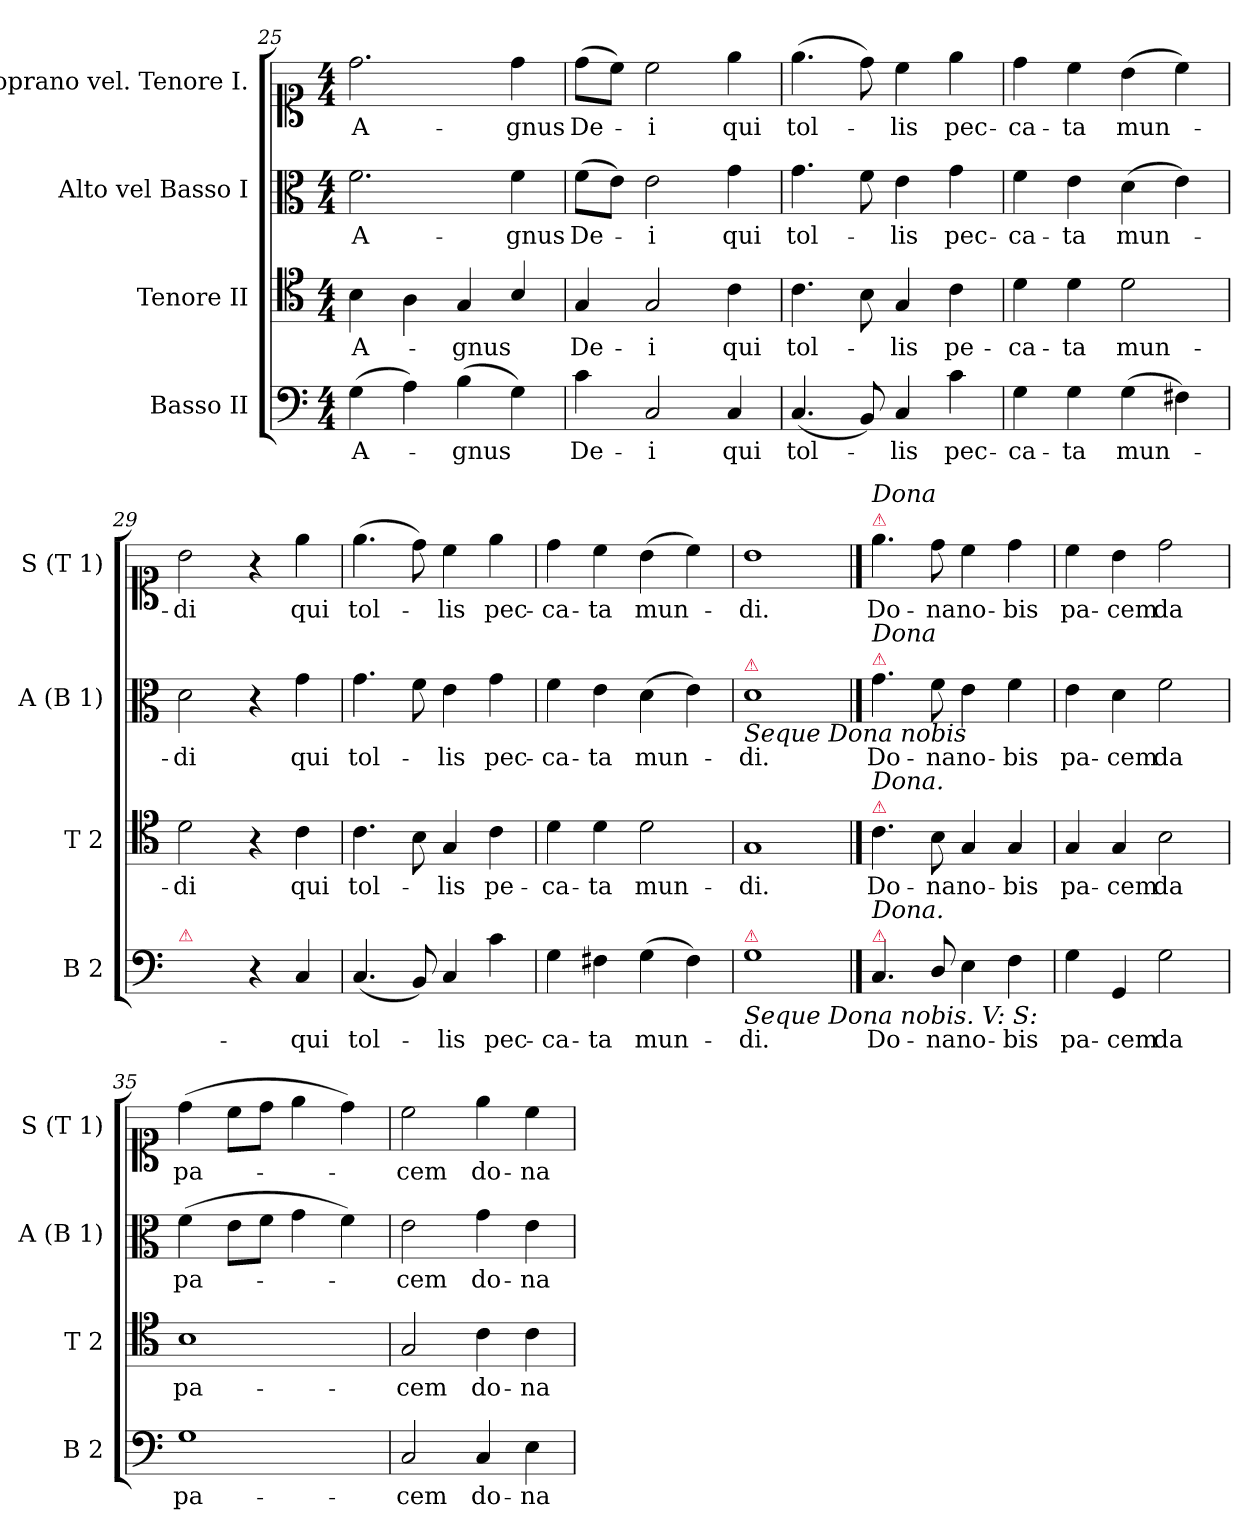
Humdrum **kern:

**kern	**text	**kern	**text	**kern	**text	**kern	**text
*part4	*part4	*part3	*part3	*part2	*part2	*part1	*part1
*staff4	*staff4	*staff3	*staff3	*staff2	*staff2	*staff1	*staff1
*I"Basso II	*	*I"Tenore II	*	*I"Alto vel Basso I	*	*I"Soprano vel. Tenore I.	*
*I'B 2	*	*I'T 2	*	*I'A (B 1)	*	*I'S (T 1)	*
*clefF4	*	*clefC4	*	*clefC3	*	*clefC1	*
*k[]	*	*k[]	*	*k[]	*	*k[]	*
*M4/4	*	*M4/4	*	*M4/4	*	*M4/4	*
=25	=25	=25	=25	=25	=25	=25	=25
(>4G\	A-	4B\	A-	2.f\	A-	2.dd\	A-
4A\)	.	4A\	.	.	.	.	.
(>4B\	-gnus	4G/	-gnus	.	.	.	.
4G\)	.	4B/	.	4f\	-gnus	4dd\	-gnus
=26	=26	=26	=26	=26	=26	=26	=26
4c\	De-	4G/	De-	(>8f\L	De-	(>8dd\L	De-
.	.	.	.	8e\J)	.	8cc\J)	.
2C/	-i	2G/	-i	2e\	-i	2cc\	-i
4C/	qui	4c\	qui	4g\	qui	4ee\	qui
=27	=27	=27	=27	=27	=27	=27	=27
(>4.C/	tol-	4.c\	tol-	4.g\	tol-	(>4.ee\	tol-
8BB/)	.	8B\	.	8f\	.	8dd\)	.
4C/	-lis	4G/	-lis	4e\	-lis	4cc\	-lis
4c\	pec-	4c\	pe-	4g\	pec-	4ee\	pec-
=28	=28	=28	=28	=28	=28	=28	=28
4G\	-ca-	4d\	-ca-	4f\	-ca-	4dd\	-ca-
4G\	-ta	4d\	-ta	4e\	-ta	4cc\	-ta
(>4G\	mun-	2d\	mun-	(>4d\	mun-	(>4b\	mun-
4F#X\)	.	.	.	4e\)	.	4cc\)	.
=29	=29	=29	=29	=29	=29	=29	=29
!LO:TX:a:color=crimson:t=⚠	!	!	!	!	!	!	!
2G\yy	-[di]	2d\	-di	2d\	-di	2b\	-di
4r	.	4r	.	4r	.	4r	.
4C/	qui	4c\	qui	4g\	qui	4ee\	qui
=30	=30	=30	=30	=30	=30	=30	=30
(<4.C/	tol-	4.c\	tol-	4.g\	tol-	(>4.ee\	tol-
8BB/)	.	8B\	.	8f\	.	8dd\)	.
4C/	-lis	4G/	-lis	4e\	-lis	4cc\	-lis
4c\	pec-	4c\	pe-	4g\	pec-	4ee\	pec-
=31	=31	=31	=31	=31	=31	=31	=31
4G\	-ca-	4d\	-ca-	4f\	-ca-	4dd\	-ca-
4F#X\	-ta	4d\	-ta	4e\	-ta	4cc\	-ta
(>4G\	mun-	2d\	mun-	(>4d\	mun-	(>4b\	mun-
4F#\)	.	.	.	4e\)	.	4cc\)	.
=32	=32	=32	=32	=32	=32	=32	=32
!	!	!	!	!LO:TX:a:color=crimson:t=⚠	!	!	!
!	!	!	!	!LO:TX:b:i:t=Seque Dona nobis	!	!	!
!LO:TX:a:color=crimson:t=⚠	!	!	!	!	!	!	!
!LO:TX:b:i:t=Seque Dona nobis. V&colon; S&colon;	!	!	!	!	!	!	!
1G	-di.	1G	-di.	1d	-di.	1b	-di.
==33	==33	==33	==33	==33	==33	==33	==33
!	!	!	!	!	!	!LO:TX:a:color=crimson:t=⚠	!
!	!	!	!	!	!	!LO:TX:a:i:t=Dona	!
!	!	!	!	!LO:TX:a:color=crimson:t=⚠	!	!	!
!	!	!	!	!LO:TX:a:i:t=Dona	!	!	!
!	!	!LO:TX:a:color=crimson:t=⚠	!	!	!	!	!
!	!	!LO:TX:a:i:t=Dona.	!	!	!	!	!
!LO:TX:a:color=crimson:t=⚠	!	!	!	!	!	!	!
!LO:TX:a:i:t=Dona.	!	!	!	!	!	!	!
4.C/	Do-	4.c\	Do-	4.g\	Do-	4.ee\	Do-
8D/	-na	8B\	-na	8f\	-na	8dd\	-na
4E\	no-	4G/	no-	4e\	no-	4cc\	no-
4F\	-bis	4G/	-bis	4f\	-bis	4dd\	-bis
=34	=34	=34	=34	=34	=34	=34	=34
4G\	pa-	4G/	pa-	4e\	pa-	4cc\	pa-
4GG/	-cem	4G/	-cem	4d\	-cem	4b\	-cem
2G\	da	2B\	da	2f\	da	2dd\	da
=35	=35	=35	=35	=35	=35	=35	=35
1G	pa-	1B	pa-	(>4f\	pa-	(>4dd\	pa-
.	.	.	.	8e\L	.	8cc\L	.
.	.	.	.	8f\J	.	8dd\J	.
.	.	.	.	4g\	.	4ee\	.
.	.	.	.	4f\)	.	4dd\)	.
=36	=36	=36	=36	=36	=36	=36	=36
2C/	-cem	2G/	-cem	2e\	-cem	2cc\	-cem
4C/	do-	4c\	do-	4g\	do-	4ee\	do-
4E\	-na	4c\	-na	4e\	-na	4cc\	-na
=	=	=	=	=	=	=	=
*-	*-	*-	*-	*-	*-	*-	*-
